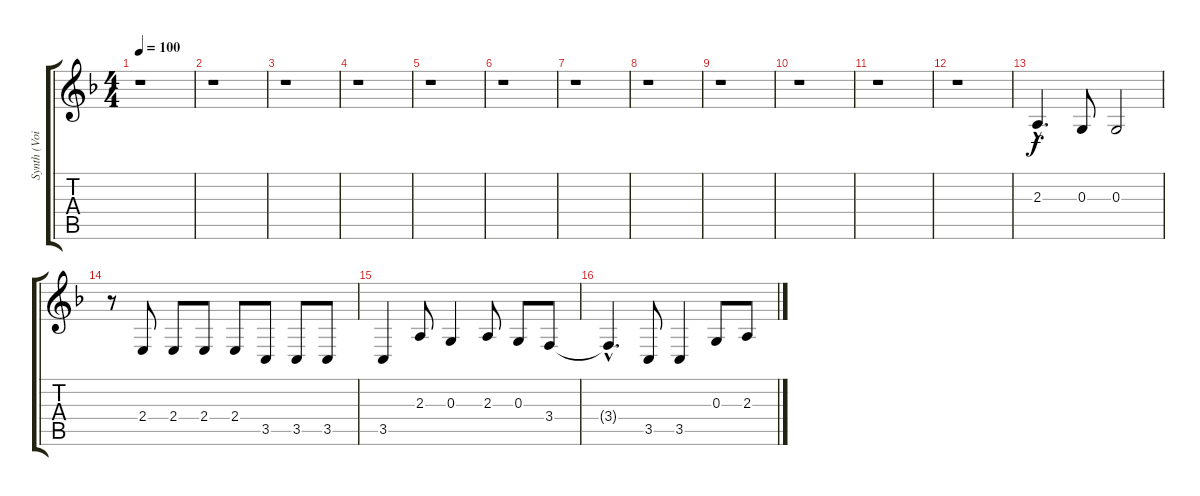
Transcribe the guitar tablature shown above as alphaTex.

\track ("Synth (Voice)" "Synth (Voi") {instrument lead6voice}
\staff {score tabs}
\tuning (E4 B3 G3 D3 A2 E2) {hide}
\ts (4 4)
\tempo 100
\clef g2
\ks f
r.1{dy f instrument lead6voice} |
r.1 |
r.1 |
r.1 |
r.1 |
r.1 |
r.1 |
r.1 |
r.1 |
r.1 |
r.1 |
r.1 |
2.3{hac}.4{d} 0.3.8 0.3.2 |
r.8 2.4.8 2.4.8 2.4.8 2.4.8 3.5.8 3.5.8 3.5.8 |
3.5.4 2.3.8 0.3.4 2.3.8 0.3.8 3.4.8 |
3.4{hac t}.4{d} 3.5.8 3.5.4 0.3.8 2.3.8
